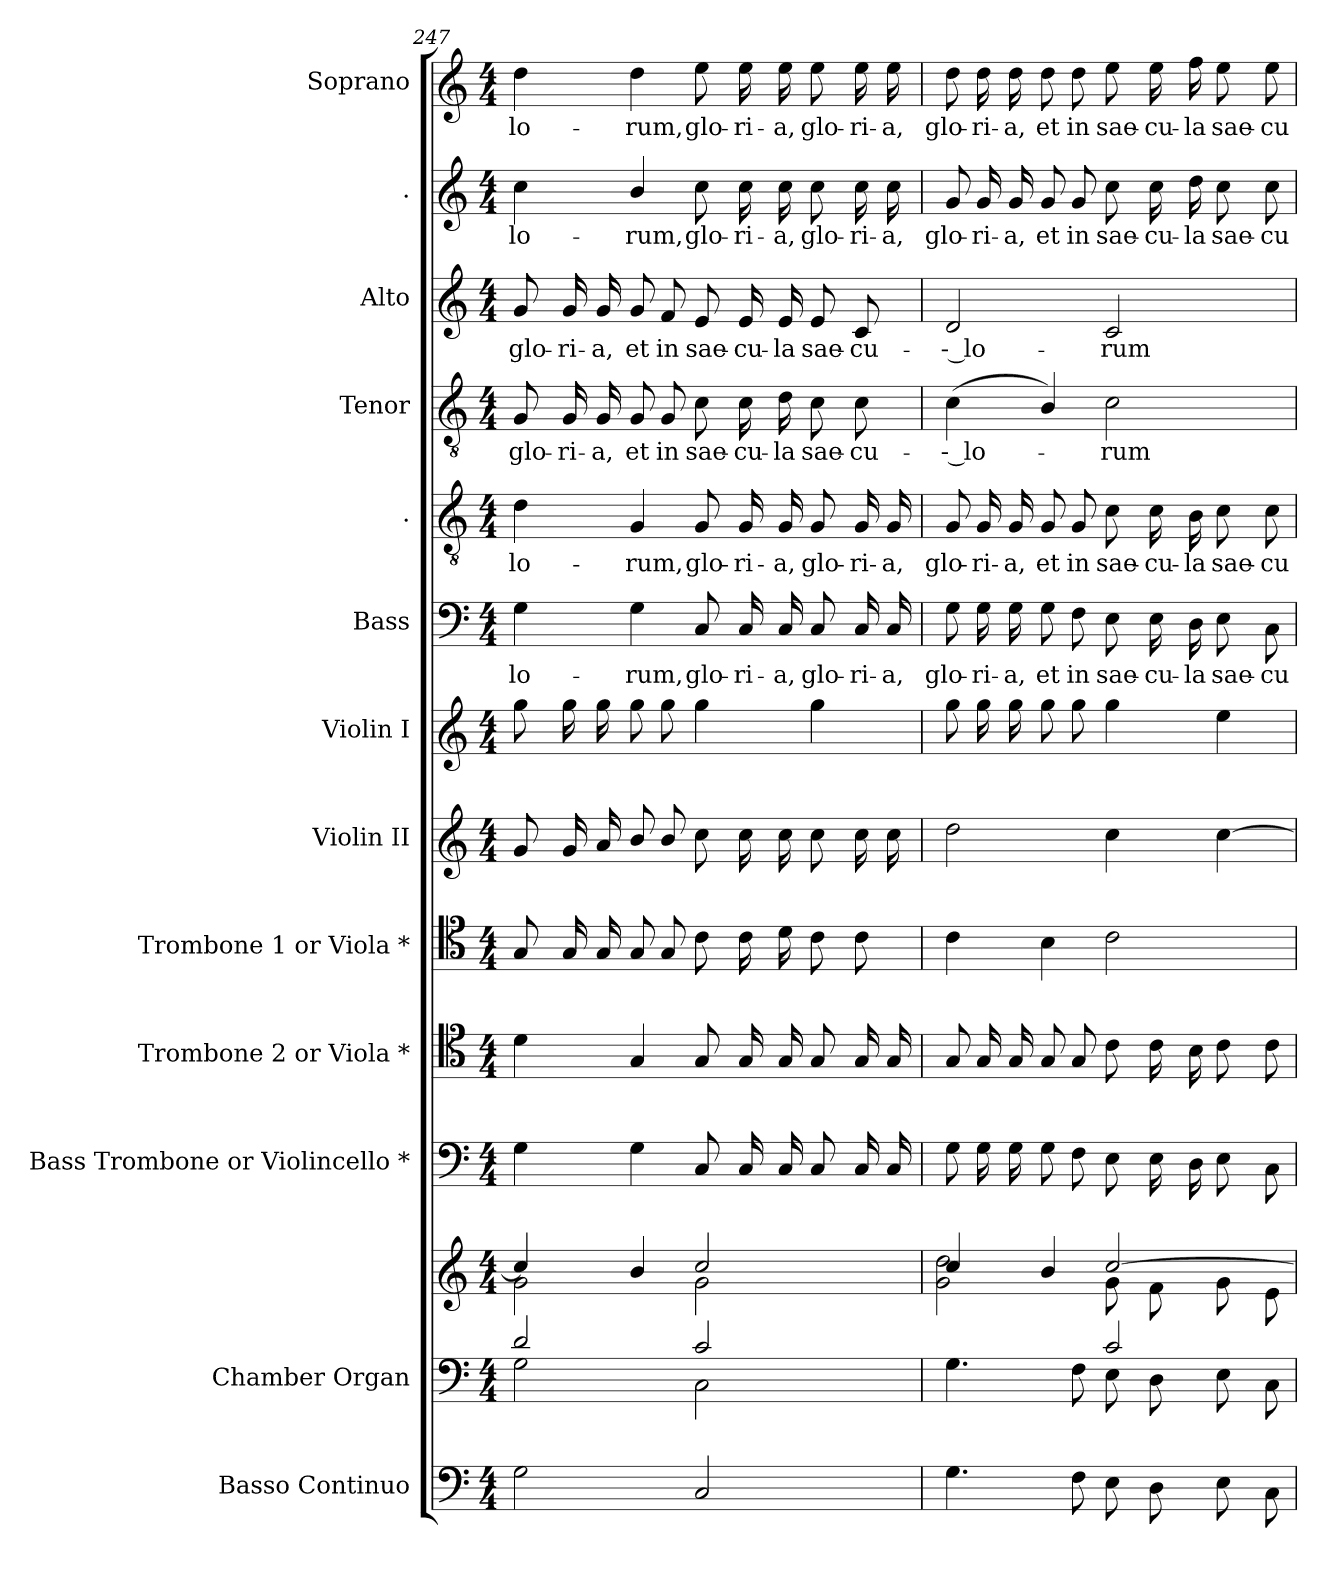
**kern	**kern	**kern	**kern	**kern	**kern	**kern	**kern	**kern	**text	**kern	**text	**kern	**text	**kern	**text	**kern	**text	**kern	**text
*part13	*part12	*part12	*part11	*part10	*part9	*part8	*part7	*part6	*part6	*part5	*part5	*part4	*part4	*part3	*part3	*part2	*part2	*part1	*part1
*staff14	*staff13	*staff12	*staff11	*staff10	*staff9	*staff8	*staff7	*staff6	*staff6	*staff5	*staff5	*staff4	*staff4	*staff3	*staff3	*staff2	*staff2	*staff1	*staff1
*I"Basso  Continuo	*I"Chamber  Organ	*	*I"Bass Trombone or Violincello *	*I"Trombone 2 or Viola *	*I"Trombone 1 or Viola *	*I"Violin II	*I"Violin I	*I"Bass	*	*I".	*	*I"Tenor	*	*I"Alto	*	*I".	*	*I"Soprano	*
*I'B Cont	*I'Org.	*	*I'B. Tbn.	*I'Tbn 2	*I'Tbn 1	*I'Vln. II	*I'Vln. I	*I'B.	*	*	*	*I'T,	*	*I'A.	*	*	*	*I'S.	*
*clefF4	*clefF4	*clefG2	*clefF4	*clefC4	*clefC4	*clefG2	*clefG2	*clefF4	*	*clefGv2	*	*clefGv2	*	*clefG2	*	*clefG2	*	*clefG2	*
*ITrd7c12	*	*	*	*	*	*	*	*	*	*ITrd7c12	*	*ITrd7c12	*	*	*	*	*	*	*
*k[]	*k[]	*k[]	*k[]	*k[]	*k[]	*k[]	*k[]	*k[]	*	*k[]	*	*k[]	*	*k[]	*	*k[]	*	*k[]	*
*C:	*C:	*C:	*C:	*C:	*C:	*C:	*C:	*C:	*	*C:	*	*C:	*	*C:	*	*C:	*	*C:	*
*M4/4	*M4/4	*M4/4	*M4/4	*M4/4	*M4/4	*M4/4	*M4/4	*M4/4	*	*M4/4	*	*M4/4	*	*M4/4	*	*M4/4	*	*M4/4	*
=247	=247	=247	=247	=247	=247	=247	=247	=247	=247	=247	=247	=247	=247	=247	=247	=247	=247	=247	=247
*	*^	*^	*	*	*	*	*	*	*	*	*	*	*	*	*	*	*	*	*
!	!	!	!	!	!	!	!	!	!	!	!LO:LY:b:color=#000000	!	!	!	!	!	!	!	!	!	!
!	!	!	!	!	!	!	!	!	!	!	!	!	!LO:LY:b:color=#000000	!	!	!	!	!	!	!	!
!	!	!	!	!	!	!	!	!	!	!	!	!	!	!	!LO:LY:b:color=#000000	!	!	!	!	!	!
!	!	!	!	!	!	!	!	!	!	!	!	!	!	!	!	!	!LO:LY:b:color=#000000	!	!	!	!
!	!	!	!	!	!	!	!	!	!	!	!	!	!	!	!	!	!	!	!LO:LY:b:color=#000000	!	!
!	!	!	!	!	!	!	!	!	!	!	!	!	!	!	!	!	!	!	!	!	!LO:LY:b:color=#000000
2GGi\	2di/	2Gi\	4cci/]	2gi\	4Gi\	4di\	8Gi/	8gi/	8ggi\	4Gi\	-lo-	4Di\	-lo-	8GGi/	glo-	8gi/	glo-	4cci\	-lo-	4ddi\	-lo-
!	!	!	!	!	!	!	!	!	!	!	!	!	!	!	!LO:LY:b:color=#000000	!	!	!	!	!	!
!	!	!	!	!	!	!	!	!	!	!	!	!	!	!	!	!	!LO:LY:b:color=#000000	!	!	!	!
.	.	.	.	.	.	.	16Gi/	16gi/	16ggi\	.	.	.	.	16GGi/	-ri-	16gi/	-ri-	.	.	.	.
!	!	!	!	!	!	!	!	!	!	!	!	!	!	!	!LO:LY:b:color=#000000	!	!	!	!	!	!
!	!	!	!	!	!	!	!	!	!	!	!	!	!	!	!	!	!LO:LY:b:color=#000000	!	!	!	!
.	.	.	.	.	.	.	16Gi/	16ai/	16ggi\	.	.	.	.	16GGi/	-a,	16gi/	-a,	.	.	.	.
!	!	!	!	!	!	!	!	!	!	!	!LO:LY:b:color=#000000	!	!	!	!	!	!	!	!	!	!
!	!	!	!	!	!	!	!	!	!	!	!	!	!LO:LY:b:color=#000000	!	!	!	!	!	!	!	!
!	!	!	!	!	!	!	!	!	!	!	!	!	!	!	!LO:LY:b:color=#000000	!	!	!	!	!	!
!	!	!	!	!	!	!	!	!	!	!	!	!	!	!	!	!	!LO:LY:b:color=#000000	!	!	!	!
!	!	!	!	!	!	!	!	!	!	!	!	!	!	!	!	!	!	!	!LO:LY:b:color=#000000	!	!
!	!	!	!	!	!	!	!	!	!	!	!	!	!	!	!	!	!	!	!	!	!LO:LY:b:color=#000000
.	.	.	4bi/	.	4Gi\	4Gi/	8Gi/	8bi/	8ggi\	4Gi\	-rum,	4GGi/	-rum,	8GGi/	et	8gi/	et	4bi/	-rum,	4ddi\	-rum,
!	!	!	!	!	!	!	!	!	!	!	!	!	!	!	!LO:LY:b:color=#000000	!	!	!	!	!	!
!	!	!	!	!	!	!	!	!	!	!	!	!	!	!	!	!	!LO:LY:b:color=#000000	!	!	!	!
.	.	.	.	.	.	.	8Gi/	8bi/	8ggi\	.	.	.	.	8GGi/	in	8fi/	in	.	.	.	.
!	!	!	!	!	!	!	!	!	!	!	!LO:LY:b:color=#000000	!	!	!	!	!	!	!	!	!	!
!	!	!	!	!	!	!	!	!	!	!	!	!	!LO:LY:b:color=#000000	!	!	!	!	!	!	!	!
!	!	!	!	!	!	!	!	!	!	!	!	!	!	!	!LO:LY:b:color=#000000	!	!	!	!	!	!
!	!	!	!	!	!	!	!	!	!	!	!	!	!	!	!	!	!LO:LY:b:color=#000000	!	!	!	!
!	!	!	!	!	!	!	!	!	!	!	!	!	!	!	!	!	!	!	!LO:LY:b:color=#000000	!	!
!	!	!	!	!	!	!	!	!	!	!	!	!	!	!	!	!	!	!	!	!	!LO:LY:b:color=#000000
2CCi/	2ci/	2Ci\	2cci/	2gi\	8Ci/	8Gi/	8ci\	8cci\	4ggi\	8Ci/	glo-	8GGi/	glo-	8Ci\	sae-	8ei/	sae-	8cci\	glo-	8eei\	glo-
!	!	!	!	!	!	!	!	!	!	!	!LO:LY:b:color=#000000	!	!	!	!	!	!	!	!	!	!
!	!	!	!	!	!	!	!	!	!	!	!	!	!LO:LY:b:color=#000000	!	!	!	!	!	!	!	!
!	!	!	!	!	!	!	!	!	!	!	!	!	!	!	!LO:LY:b:color=#000000	!	!	!	!	!	!
!	!	!	!	!	!	!	!	!	!	!	!	!	!	!	!	!	!LO:LY:b:color=#000000	!	!	!	!
!	!	!	!	!	!	!	!	!	!	!	!	!	!	!	!	!	!	!	!LO:LY:b:color=#000000	!	!
!	!	!	!	!	!	!	!	!	!	!	!	!	!	!	!	!	!	!	!	!	!LO:LY:b:color=#000000
.	.	.	.	.	16Ci/	16Gi/	16ci\	16cci\	.	16Ci/	-ri-	16GGi/	-ri-	16Ci\	-cu-	16ei/	-cu-	16cci\	-ri-	16eei\	-ri-
!	!	!	!	!	!	!	!	!	!	!	!LO:LY:b:color=#000000	!	!	!	!	!	!	!	!	!	!
!	!	!	!	!	!	!	!	!	!	!	!	!	!LO:LY:b:color=#000000	!	!	!	!	!	!	!	!
!	!	!	!	!	!	!	!	!	!	!	!	!	!	!	!LO:LY:b:color=#000000	!	!	!	!	!	!
!	!	!	!	!	!	!	!	!	!	!	!	!	!	!	!	!	!LO:LY:b:color=#000000	!	!	!	!
!	!	!	!	!	!	!	!	!	!	!	!	!	!	!	!	!	!	!	!LO:LY:b:color=#000000	!	!
!	!	!	!	!	!	!	!	!	!	!	!	!	!	!	!	!	!	!	!	!	!LO:LY:b:color=#000000
.	.	.	.	.	16Ci/	16Gi/	16di\	16cci\	.	16Ci/	-a,	16GGi/	-a,	16Di\	-la	16ei/	-la	16cci\	-a,	16eei\	-a,
!	!	!	!	!	!	!	!	!	!	!	!LO:LY:b:color=#000000	!	!	!	!	!	!	!	!	!	!
!	!	!	!	!	!	!	!	!	!	!	!	!	!LO:LY:b:color=#000000	!	!	!	!	!	!	!	!
!	!	!	!	!	!	!	!	!	!	!	!	!	!	!	!LO:LY:b:color=#000000	!	!	!	!	!	!
!	!	!	!	!	!	!	!	!	!	!	!	!	!	!	!	!	!LO:LY:b:color=#000000	!	!	!	!
!	!	!	!	!	!	!	!	!	!	!	!	!	!	!	!	!	!	!	!LO:LY:b:color=#000000	!	!
!	!	!	!	!	!	!	!	!	!	!	!	!	!	!	!	!	!	!	!	!	!LO:LY:b:color=#000000
.	.	.	.	.	8Ci/	8Gi/	8ci\	8cci\	4ggi\	8Ci/	glo-	8GGi/	glo-	8Ci\	sae-	8ei/	sae-	8cci\	glo-	8eei\	glo-
!	!	!	!	!	!	!	!	!	!	!	!LO:LY:b:color=#000000	!	!	!	!	!	!	!	!	!	!
!	!	!	!	!	!	!	!	!	!	!	!	!	!LO:LY:b:color=#000000	!	!	!	!	!	!	!	!
!	!	!	!	!	!	!	!	!	!	!	!	!	!	!	!LO:LY:b:color=#000000	!	!	!	!	!	!
!	!	!	!	!	!	!	!	!	!	!	!	!	!	!	!	!	!LO:LY:b:color=#000000	!	!	!	!
!	!	!	!	!	!	!	!	!	!	!	!	!	!	!	!	!	!	!	!LO:LY:b:color=#000000	!	!
!	!	!	!	!	!	!	!	!	!	!	!	!	!	!	!	!	!	!	!	!	!LO:LY:b:color=#000000
.	.	.	.	.	16Ci/	16Gi/	8ci\	16cci\	.	16Ci/	-ri-	16GGi/	-ri-	8Ci\	-cu-	8ci/	-cu-	16cci\	-ri-	16eei\	-ri-
!	!	!	!	!	!	!	!	!	!	!	!LO:LY:b:color=#000000	!	!	!	!	!	!	!	!	!	!
!	!	!	!	!	!	!	!	!	!	!	!	!	!LO:LY:b:color=#000000	!	!	!	!	!	!	!	!
!	!	!	!	!	!	!	!	!	!	!	!	!	!	!	!	!	!	!	!LO:LY:b:color=#000000	!	!
!	!	!	!	!	!	!	!	!	!	!	!	!	!	!	!	!	!	!	!	!	!LO:LY:b:color=#000000
.	.	.	.	.	16Ci/	16Gi/	.	16cci\	.	16Ci/	-a,	16GGi/	-a,	.	.	.	.	16cci\	-a,	16eei\	-a,
=248	=248	=248	=248	=248	=248	=248	=248	=248	=248	=248	=248	=248	=248	=248	=248	=248	=248	=248	=248	=248	=248
!	!	!	!	!	!	!	!	!	!	!	!LO:LY:b:color=#000000	!	!	!	!	!	!	!	!	!	!
!	!	!	!	!	!	!	!	!	!	!	!	!	!LO:LY:b:color=#000000	!	!	!	!	!	!	!	!
!	!	!	!	!	!	!	!	!	!	!	!	!	!	!	!LO:LY:b:color=#000000	!	!	!	!	!	!
!	!	!	!	!	!	!	!	!	!	!	!	!	!	!	!	!	!LO:LY:b:color=#000000	!	!	!	!
!	!	!	!	!	!	!	!	!	!	!	!	!	!	!	!	!	!	!	!LO:LY:b:color=#000000	!	!
!	!	!	!	!	!	!	!	!	!	!	!	!	!	!	!	!	!	!	!	!	!LO:LY:b:color=#000000
4.GGi\	2ci/yy	4.Gi\	4cci/	2gi\ 2ddi	8Gi\	8Gi/	4ci\	2ddi\	8ggi\	8Gi\	glo-	8GGi/	glo-	(4Ci\	-- lo-	2di/	-- lo-	8gi/	glo-	8ddi\	glo-
!	!	!	!	!	!	!	!	!	!	!	!LO:LY:b:color=#000000	!	!	!	!	!	!	!	!	!	!
!	!	!	!	!	!	!	!	!	!	!	!	!	!LO:LY:b:color=#000000	!	!	!	!	!	!	!	!
!	!	!	!	!	!	!	!	!	!	!	!	!	!	!	!	!	!	!	!LO:LY:b:color=#000000	!	!
!	!	!	!	!	!	!	!	!	!	!	!	!	!	!	!	!	!	!	!	!	!LO:LY:b:color=#000000
.	.	.	.	.	16Gi\	16Gi/	.	.	16ggi\	16Gi\	-ri-	16GGi/	-ri-	.	.	.	.	16gi/	-ri-	16ddi\	-ri-
!	!	!	!	!	!	!	!	!	!	!	!LO:LY:b:color=#000000	!	!	!	!	!	!	!	!	!	!
!	!	!	!	!	!	!	!	!	!	!	!	!	!LO:LY:b:color=#000000	!	!	!	!	!	!	!	!
!	!	!	!	!	!	!	!	!	!	!	!	!	!	!	!	!	!	!	!LO:LY:b:color=#000000	!	!
!	!	!	!	!	!	!	!	!	!	!	!	!	!	!	!	!	!	!	!	!	!LO:LY:b:color=#000000
.	.	.	.	.	16Gi\	16Gi/	.	.	16ggi\	16Gi\	-a,	16GGi/	-a,	.	.	.	.	16gi/	-a,	16ddi\	-a,
!	!	!	!	!	!	!	!	!	!	!	!LO:LY:b:color=#000000	!	!	!	!	!	!	!	!	!	!
!	!	!	!	!	!	!	!	!	!	!	!	!	!LO:LY:b:color=#000000	!	!	!	!	!	!	!	!
!	!	!	!	!	!	!	!	!	!	!	!	!	!	!	!	!	!	!	!LO:LY:b:color=#000000	!	!
!	!	!	!	!	!	!	!	!	!	!	!	!	!	!	!	!	!	!	!	!	!LO:LY:b:color=#000000
.	.	.	4bi/	.	8Gi\	8Gi/	4Bi\	.	8ggi\	8Gi\	et	8GGi/	et	4BBi/)	.	.	.	8gi/	et	8ddi\	et
!	!	!	!	!	!	!	!	!	!	!	!LO:LY:b:color=#000000	!	!	!	!	!	!	!	!	!	!
!	!	!	!	!	!	!	!	!	!	!	!	!	!LO:LY:b:color=#000000	!	!	!	!	!	!	!	!
!	!	!	!	!	!	!	!	!	!	!	!	!	!	!	!	!	!	!	!LO:LY:b:color=#000000	!	!
!	!	!	!	!	!	!	!	!	!	!	!	!	!	!	!	!	!	!	!	!	!LO:LY:b:color=#000000
8FFi\	.	8Fi\	.	.	8Fi\	8Gi/	.	.	8ggi\	8Fi\	in	8GGi/	in	.	.	.	.	8gi/	in	8ddi\	in
!	!	!	!	!	!	!	!	!	!	!	!LO:LY:b:color=#000000	!	!	!	!	!	!	!	!	!	!
!	!	!	!	!	!	!	!	!	!	!	!	!	!LO:LY:b:color=#000000	!	!	!	!	!	!	!	!
!	!	!	!	!	!	!	!	!	!	!	!	!	!	!	!LO:LY:b:color=#000000	!	!	!	!	!	!
!	!	!	!	!	!	!	!	!	!	!	!	!	!	!	!	!	!LO:LY:b:color=#000000	!	!	!	!
!	!	!	!	!	!	!	!	!	!	!	!	!	!	!	!	!	!	!	!LO:LY:b:color=#000000	!	!
!	!	!	!	!	!	!	!	!	!	!	!	!	!	!	!	!	!	!	!	!	!LO:LY:b:color=#000000
8EEi\	2ci/	8Ei\	[2cci/	8gi\	8Ei\	8ci\	2ci\	4cci\	4ggi\	8Ei\	sae-	8Ci\	sae-	2Ci\	-rum	2ci/	-rum	8cci\	sae-	8eei\	sae-
!	!	!	!	!	!	!	!	!	!	!	!LO:LY:b:color=#000000	!	!	!	!	!	!	!	!	!	!
!	!	!	!	!	!	!	!	!	!	!	!	!	!LO:LY:b:color=#000000	!	!	!	!	!	!	!	!
!	!	!	!	!	!	!	!	!	!	!	!	!	!	!	!	!	!	!	!LO:LY:b:color=#000000	!	!
!	!	!	!	!	!	!	!	!	!	!	!	!	!	!	!	!	!	!	!	!	!LO:LY:b:color=#000000
8DDi\	.	8Di\	.	8fi\	16Ei\	16ci\	.	.	.	16Ei\	-cu-	16Ci\	-cu-	.	.	.	.	16cci\	-cu-	16eei\	-cu-
!	!	!	!	!	!	!	!	!	!	!	!LO:LY:b:color=#000000	!	!	!	!	!	!	!	!	!	!
!	!	!	!	!	!	!	!	!	!	!	!	!	!LO:LY:b:color=#000000	!	!	!	!	!	!	!	!
!	!	!	!	!	!	!	!	!	!	!	!	!	!	!	!	!	!	!	!LO:LY:b:color=#000000	!	!
!	!	!	!	!	!	!	!	!	!	!	!	!	!	!	!	!	!	!	!	!	!LO:LY:b:color=#000000
.	.	.	.	.	16Di\	16Bi\	.	.	.	16Di\	-la	16BBi\	-la	.	.	.	.	16ddi\	-la	16ffi\	-la
!	!	!	!	!	!	!	!	!	!	!	!LO:LY:b:color=#000000	!	!	!	!	!	!	!	!	!	!
!	!	!	!	!	!	!	!	!	!	!	!	!	!LO:LY:b:color=#000000	!	!	!	!	!	!	!	!
!	!	!	!	!	!	!	!	!	!	!	!	!	!	!	!	!	!	!	!LO:LY:b:color=#000000	!	!
!	!	!	!	!	!	!	!	!	!	!	!	!	!	!	!	!	!	!	!	!	!LO:LY:b:color=#000000
8EEi\	.	8Ei\	.	8gi\	8Ei\	8ci\	.	[4cci\	4eei\	8Ei\	sae-	8Ci\	sae-	.	.	.	.	8cci\	sae-	8eei\	sae-
!	!	!	!	!	!	!	!	!	!	!	!LO:LY:b:color=#000000	!	!	!	!	!	!	!	!	!	!
!	!	!	!	!	!	!	!	!	!	!	!	!	!LO:LY:b:color=#000000	!	!	!	!	!	!	!	!
!	!	!	!	!	!	!	!	!	!	!	!	!	!	!	!	!	!	!	!LO:LY:b:color=#000000	!	!
!	!	!	!	!	!	!	!	!	!	!	!	!	!	!	!	!	!	!	!	!	!LO:LY:b:color=#000000
8CCi\	.	8Ci\	.	8ei\	8Ci\	8ci\	.	.	.	8Ci\	-cu-	8Ci\	-cu-	.	.	.	.	8cci\	-cu-	8eei\	-cu-
*	*v	*v	*	*	*	*	*	*	*	*	*	*	*	*	*	*	*	*	*	*	*
*	*	*v	*v	*	*	*	*	*	*	*	*	*	*	*	*	*	*	*	*	*
=	=	=	=	=	=	=	=	=	=	=	=	=	=	=	=	=	=	=	=
*-	*-	*-	*-	*-	*-	*-	*-	*-	*-	*-	*-	*-	*-	*-	*-	*-	*-	*-	*-
